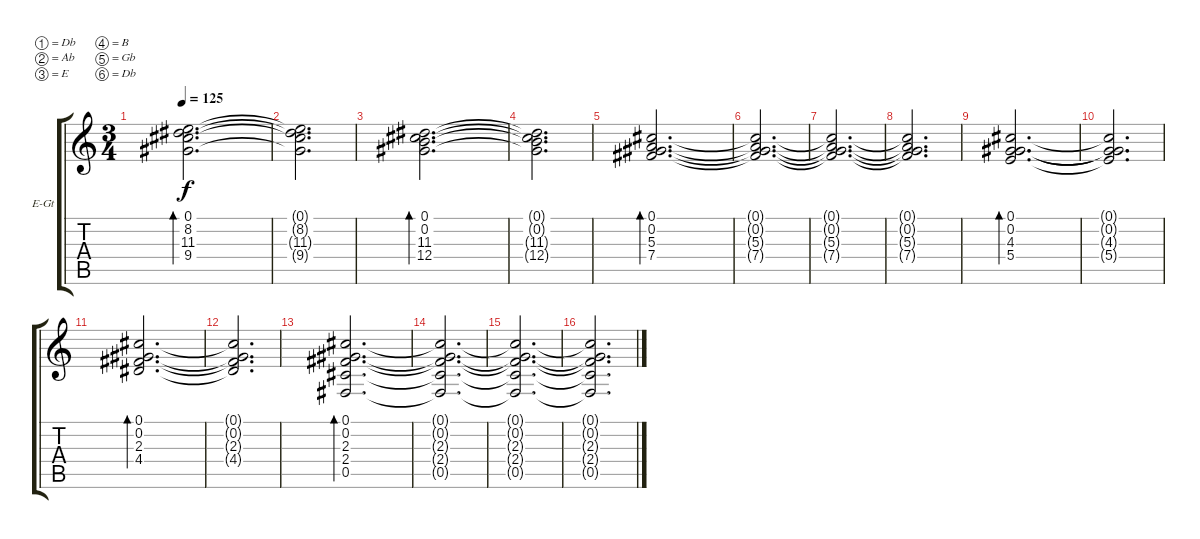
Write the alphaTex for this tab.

\defaultSystemsLayout 4
\bracketExtendMode groupsimilarinstruments
\firstSystemTrackNameOrientation horizontal
\otherSystemsTrackNameOrientation horizontal
\track ("Paul Waggoner" "E-Gt") {instrument electricguitarclean}
\staff {score tabs}
\tuning (Db4 Ab3 E3 B2 Gb2 Db2)
\ts (3 4)
\tempo 125
\clef g2
\ks c
(0.1 8.2 11.3 9.4).2{d bd 231 dy f instrument electricguitarclean} |
(9.4{t} 11.3{t} 8.2{t} 0.1{t}).2{d} |
(12.4 11.3 0.2 0.1).2{d bd 228} |
(0.1{t} 0.2{t} 11.3{t} 12.4{t}).2{d} |
(7.4 5.3 0.2 0.1).2{d bd 225} |
(7.4{t} 5.3{t} 0.2{t} 0.1{t}).2{d} |
(7.4{t} 5.3{t} 0.2{t} 0.1{t}).2{d} |
(7.4{t} 5.3{t} 0.2{t} 0.1{t}).2{d} |
(5.4 4.3 0.2 0.1).2{d bd 222} |
(0.1{t} 0.2{t} 4.3{t} 5.4{t}).2{d} |
(4.4 2.3 0.2 0.1).2{d bd 219} |
(4.4{t} 2.3{t} 0.2{t} 0.1{t}).2{d} |
(0.5 2.4 2.3 0.2 0.1).2{d bd 216} |
(0.1{t} 0.2{t} 2.3{t} 2.4{t} 0.5{t}).2{d} |
(0.5{t} 2.4{t} 2.3{t} 0.2{t} 0.1{t}).2{d} |
(0.5{t} 2.4{t} 2.3{t} 0.2{t} 0.1{t}).2{d}
